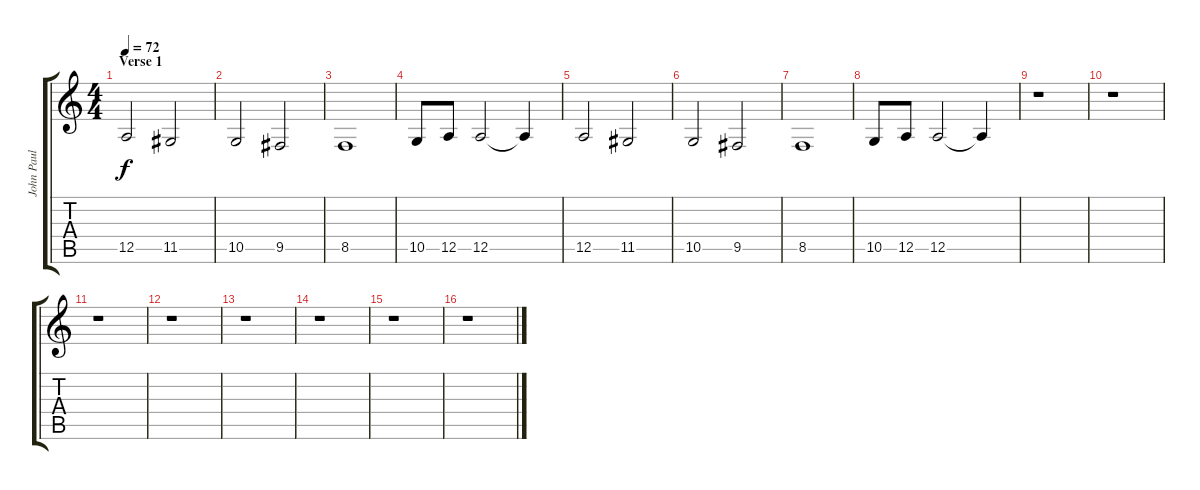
\track ("John Paul Jones - Recorder 2" "John Paul ") {instrument recorder}
\staff {score tabs}
\tuning (E4 B3 G3 D3 A2 E2) {hide}
\ts (4 4)
\section ("" "Verse 1")
\tempo 72
\clef g2
\ks c
12.5.2{dy f} 11.5.2 |
10.5.2 9.5.2 |
8.5.1 |
10.5.8 12.5.8 12.5.2 12.5{t}.4 |
12.5.2 11.5.2 |
10.5.2 9.5.2 |
8.5.1 |
10.5.8 12.5.8 12.5.2 12.5{t}.4 |
r.1 |
r.1 |
r.1 |
r.1 |
r.1 |
r.1 |
r.1 |
r.1
